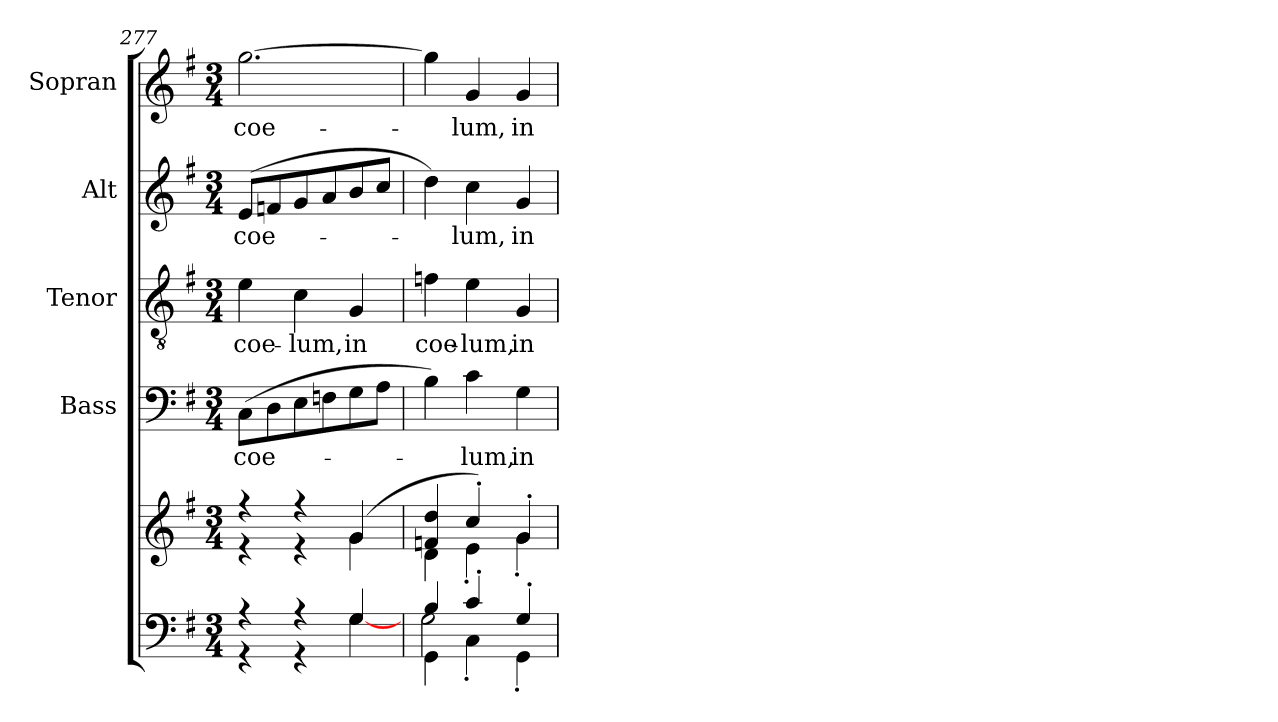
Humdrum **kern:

**kern	**kern	**kern	**text	**kern	**text	**kern	**text	**kern	**text
*part5	*part5	*part4	*part4	*part3	*part3	*part2	*part2	*part1	*part1
*staff6	*staff5	*staff4	*staff4	*staff3	*staff3	*staff2	*staff2	*staff1	*staff1
*	*	*I"Bass	*	*I"Tenor	*	*I"Alt	*	*I"Sopran	*
*	*	*I'B.	*	*I'T.	*	*I'A.	*	*I'S.	*
*clefF4	*clefG2	*clefF4	*	*clefGv2	*	*clefG2	*	*clefG2	*
*k[f#]	*k[f#]	*k[f#]	*	*k[f#]	*	*k[f#]	*	*k[f#]	*
*G:	*G:	*G:	*	*G:	*	*G:	*	*G:	*
*M3/4	*M3/4	*M3/4	*	*M3/4	*	*M3/4	*	*M3/4	*
=277	=277	=277	=277	=277	=277	=277	=277	=277	=277
*^	*^	*	*	*	*	*	*	*	*
!	!	!	!	!	!LO:LY:b	!	!LO:LY:b	!	!LO:LY:b	!	!LO:LY:b
4r	4r	4r	4r	(>8C\L	coe-	4e\	coe-	(>8e/L	coe-	[2.gg\	-coe-
.	.	.	.	8D\	.	.	.	8fn/	.	.	.
!	!	!	!	!	!	!	!LO:LY:b	!	!	!	!
4r	4r	4r	4r	8E\	.	4c\	-lum,	8g/	.	.	.
.	.	.	.	8Fn\	.	.	.	8a/	.	.	.
!	!	!	!	!	!	!	!LO:LY:b	!	!	!	!
4G/	[<4G\	(4g/	4g\	8G\	.	4G/	in	8b/	.	.	.
.	.	.	.	8A\J	.	.	.	8cc/J	.	.	.
=278	=278	=278	=278	=278	=278	=278	=278	=278	=278	=278	=278
*	*^	*	*	*	*	*	*	*	*	*	*
!	!	!	!	!	!	!	!	!LO:LY:b	!	!	!	!
4B/	4GG\	2G\	4fn/ 4dd/	4d\	4B\)	.	4fn\	coe-	4dd\)	.	4gg\]	.
!	!	!	!	!	!	!LO:LY:b	!	!LO:LY:b	!	!LO:LY:b	!	!LO:LY:b
4c'>/	4C'<\	.	4cc'>/)	4e'<\	4c\	-lum,	4e\	-lum,	4cc\	-lum,	4g/	-lum,
!	!	!	!	!	!	!LO:LY:b	!	!LO:LY:b	!	!LO:LY:b	!	!LO:LY:b
4G'>/	4GG'<\	4ryy	4g'>/	4g'<\	4G\	in	4G/	in	4g/	in	4g/	in
*v	*v	*v	*	*	*	*	*	*	*	*	*	*
*	*v	*v	*	*	*	*	*	*	*	*
=	=	=	=	=	=	=	=	=	=
*-	*-	*-	*-	*-	*-	*-	*-	*-	*-
